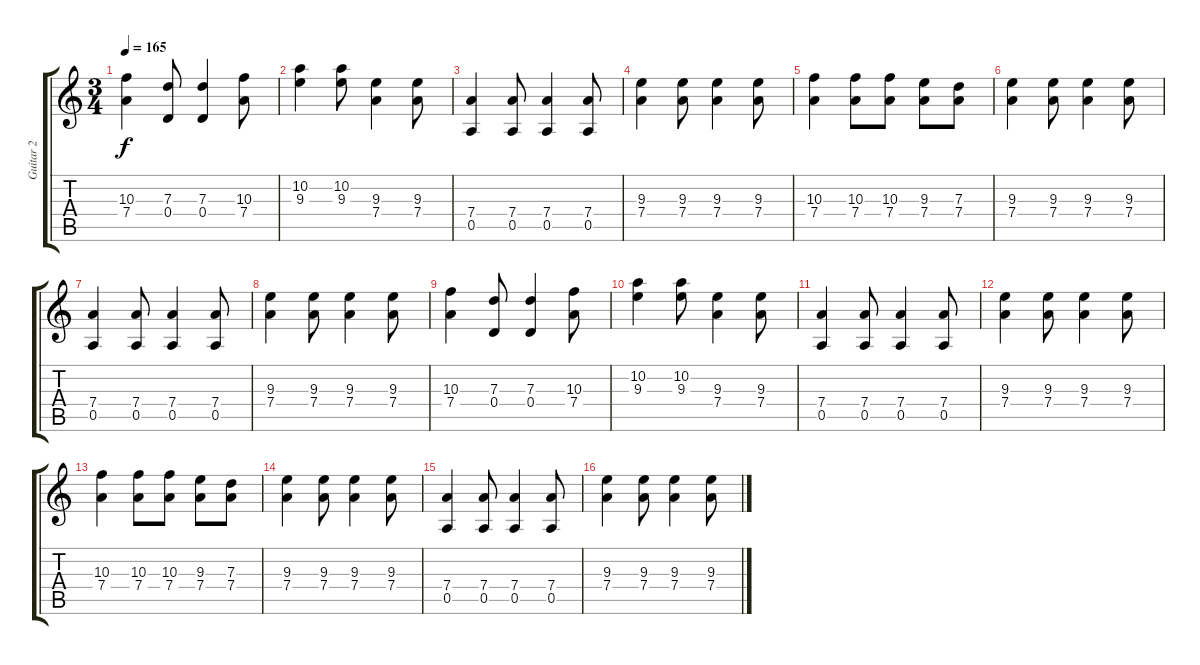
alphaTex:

\track ("Guitar 2" "Guitar 2") {instrument distortionguitar}
\staff {score tabs}
\tuning (E4 B3 G3 D3 A2 E2) {hide}
\ts (3 4)
\tempo 165
\clef g2
\ks c
(10.3 7.4).4{dy f} (7.3 0.4).8 (7.3 0.4).4 (10.3 7.4).8 |
(10.2 9.3).4 (10.2 9.3).8 (9.3 7.4).4 (9.3 7.4).8 |
(7.4 0.5).4{volume 12} (7.4 0.5).8 (7.4 0.5).4 (7.4 0.5).8 |
(9.3 7.4).4 (9.3 7.4).8 (9.3 7.4).4 (9.3 7.4).8 |
(10.3 7.4).4 (10.3 7.4).8 (10.3 7.4).8 (9.3 7.4).8 (7.3 7.4).8 |
(9.3 7.4).4 (9.3 7.4).8 (9.3 7.4).4 (9.3 7.4).8 |
(7.4 0.5).4 (7.4 0.5).8 (7.4 0.5).4 (7.4 0.5).8 |
(9.3 7.4).4 (9.3 7.4).8 (9.3 7.4).4 (9.3 7.4).8 |
(10.3 7.4).4 (7.3 0.4).8 (7.3 0.4).4 (10.3 7.4).8 |
(10.2 9.3).4 (10.2 9.3).8 (9.3 7.4).4 (9.3 7.4).8 |
(7.4 0.5).4{volume 12} (7.4 0.5).8 (7.4 0.5).4 (7.4 0.5).8 |
(9.3 7.4).4 (9.3 7.4).8 (9.3 7.4).4 (9.3 7.4).8 |
(10.3 7.4).4 (10.3 7.4).8 (10.3 7.4).8 (9.3 7.4).8 (7.3 7.4).8 |
(9.3 7.4).4 (9.3 7.4).8 (9.3 7.4).4 (9.3 7.4).8 |
(7.4 0.5).4 (7.4 0.5).8 (7.4 0.5).4 (7.4 0.5).8 |
(9.3 7.4).4 (9.3 7.4).8 (9.3 7.4).4 (9.3 7.4).8
